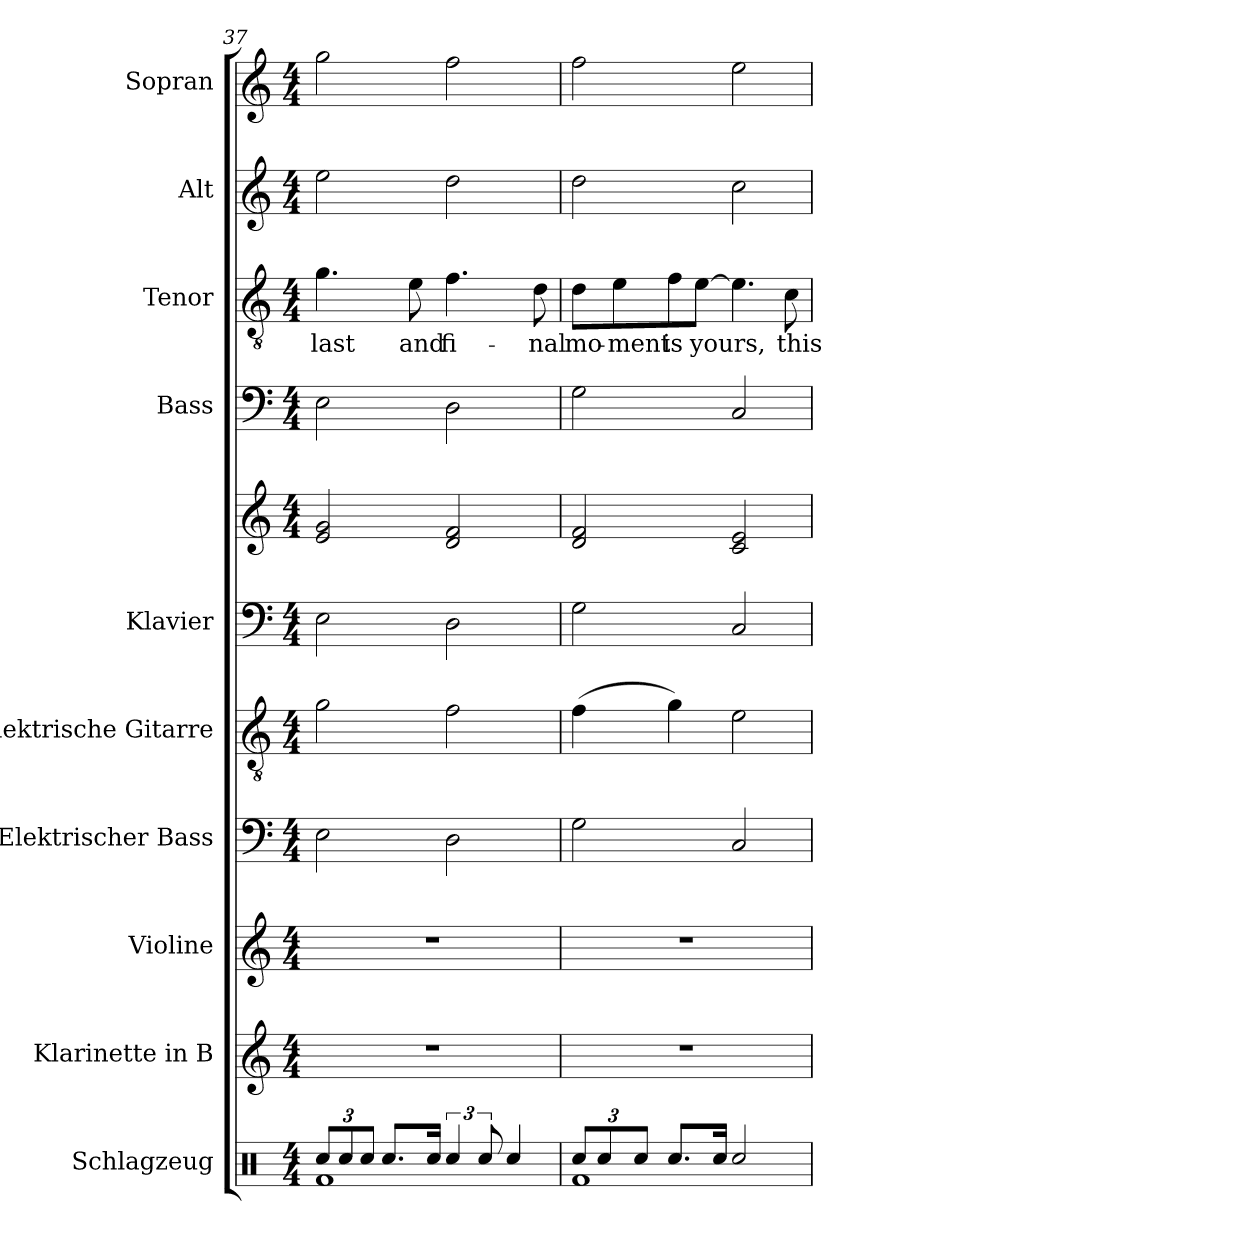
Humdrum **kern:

**kern	**kern	**kern	**kern	**kern	**kern	**kern	**kern	**kern	**text	**kern	**kern
*part10	*part9	*part8	*part7	*part6	*part5	*part5	*part4	*part3	*part3	*part2	*part1
*staff11	*staff10	*staff9	*staff8	*staff7	*staff6	*staff5	*staff4	*staff3	*staff3	*staff2	*staff1
*I"Schlagzeug	*I"Klarinette in B	*I"Violine	*I"Elektrischer Bass	*I"Elektrische Gitarre	*I"Klavier	*	*I"Bass	*I"Tenor	*	*I"Alt	*I"Sopran
*I'Schlgz.	*	*I'Vl.	*I'E-B.	*I'E-Git.	*I'Klav.	*	*I'B.	*I'T.	*	*I'A.	*I'S.
*clefX	*clefG2	*clefG2	*clefF4	*clefGv2	*clefF4	*clefG2	*clefF4	*clefGv2	*	*clefG2	*clefG2
*	*ITrd1c2	*	*ITrd7c12	*	*	*	*	*	*	*	*
*k[]	*k[b-e-]	*k[]	*k[]	*k[]	*k[]	*k[]	*k[]	*k[]	*	*k[]	*k[]
*M4/4	*M4/4	*M4/4	*M4/4	*M4/4	*M4/4	*M4/4	*M4/4	*M4/4	*	*M4/4	*M4/4
*Xbrackettup	*	*	*	*	*	*	*	*	*	*	*
=37	=37	=37	=37	=37	=37	=37	=37	=37	=37	=37	=37
*^	*	*	*	*	*	*	*	*	*	*	*
!	!	!	!	!	!	!	!	!	!	!LO:LY:b	!	!
12Rcc/L	1Rf	1r	1r	2EE\	2g\	2E\	2e/ 2g/	2E\	4.g\	last	2ee\	2gg\
12Rcc/	.	.	.	.	.	.	.	.	.	.	.	.
12Rcc/J	.	.	.	.	.	.	.	.	.	.	.	.
8.Rcc/L	.	.	.	.	.	.	.	.	.	.	.	.
!	!	!	!	!	!	!	!	!	!	!LO:LY:b	!	!
.	.	.	.	.	.	.	.	.	8e\	and	.	.
16Rcc/Jk	.	.	.	.	.	.	.	.	.	.	.	.
*brackettup	*	*	*	*	*	*	*	*	*	*	*	*
!	!	!	!	!	!	!	!	!	!	!LO:LY:b	!	!
6Rcc/	.	.	.	2DD\	2f\	2D\	2d/ 2f/	2D\	4.f\	fi-	2dd\	2ff\
12Rcc/	.	.	.	.	.	.	.	.	.	.	.	.
4Rcc/	.	.	.	.	.	.	.	.	.	.	.	.
!	!	!	!	!	!	!	!	!	!	!LO:LY:b	!	!
.	.	.	.	.	.	.	.	.	8d\	-nal	.	.
!!LO:PB:g=z
=38	=38	=38	=38	=38	=38	=38	=38	=38	=38	=38	=38	=38
*Xbrackettup	*	*	*	*	*	*	*	*	*	*	*	*
!	!	!	!	!	!	!	!	!	!	!LO:LY:b	!	!
12Rcc/L	1Rf	1r	1r	2GG\	(4f\	2G\	2d/ 2f/	2G\	8d\L	mo-	2dd\	2ff\
12Rcc/	.	.	.	.	.	.	.	.	.	.	.	.
!	!	!	!	!	!	!	!	!	!	!LO:LY:b	!	!
.	.	.	.	.	.	.	.	.	8e\	-ment	.	.
12Rcc/J	.	.	.	.	.	.	.	.	.	.	.	.
!	!	!	!	!	!	!	!	!	!	!LO:LY:b	!	!
8.Rcc/L	.	.	.	.	4g\)	.	.	.	8f\	is	.	.
!	!	!	!	!	!	!	!	!	!	!LO:LY:b	!	!
.	.	.	.	.	.	.	.	.	[8e\J	yours,	.	.
16Rcc/Jk	.	.	.	.	.	.	.	.	.	.	.	.
2Rcc/	.	.	.	2CC/	2e\	2C/	2c/ 2e/	2C/	4.e\]	.	2cc\	2ee\
!	!	!	!	!	!	!	!	!	!	!LO:LY:b	!	!
.	.	.	.	.	.	.	.	.	8c\	this	.	.
*v	*v	*	*	*	*	*	*	*	*	*	*	*
=	=	=	=	=	=	=	=	=	=	=	=
*-	*-	*-	*-	*-	*-	*-	*-	*-	*-	*-	*-
